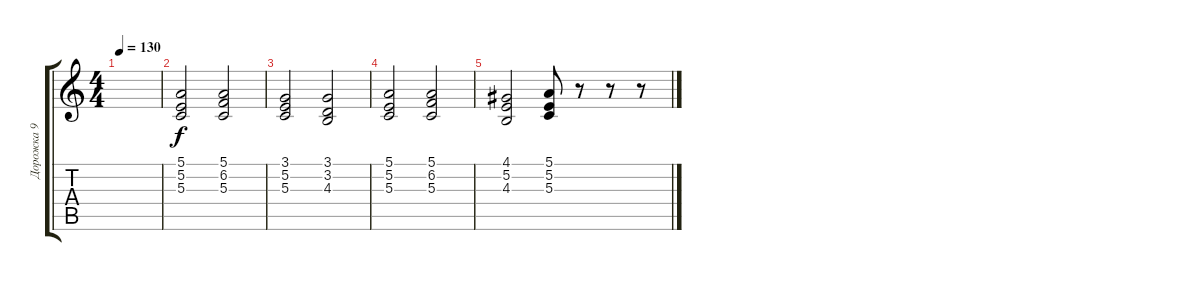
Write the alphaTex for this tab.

\track ("Дорожка 9" "Дорожка 9") {instrument stringensemble1}
\staff {score tabs}
\tuning (E4 B3 G3 D3 A2 E2) {hide}
\ts (4 4)
\tempo 130
\clef g2
\ks c
|
(5.1 5.2 5.3).2 (5.1 6.2 5.3).2 |
(3.1 5.2 5.3).2 (3.1 3.2 4.3).2 |
(5.1 5.2 5.3).2 (5.1 6.2 5.3).2 |
(4.1 5.2 4.3).2 (5.1 5.2 5.3).8 r.8 r.8 r.8
